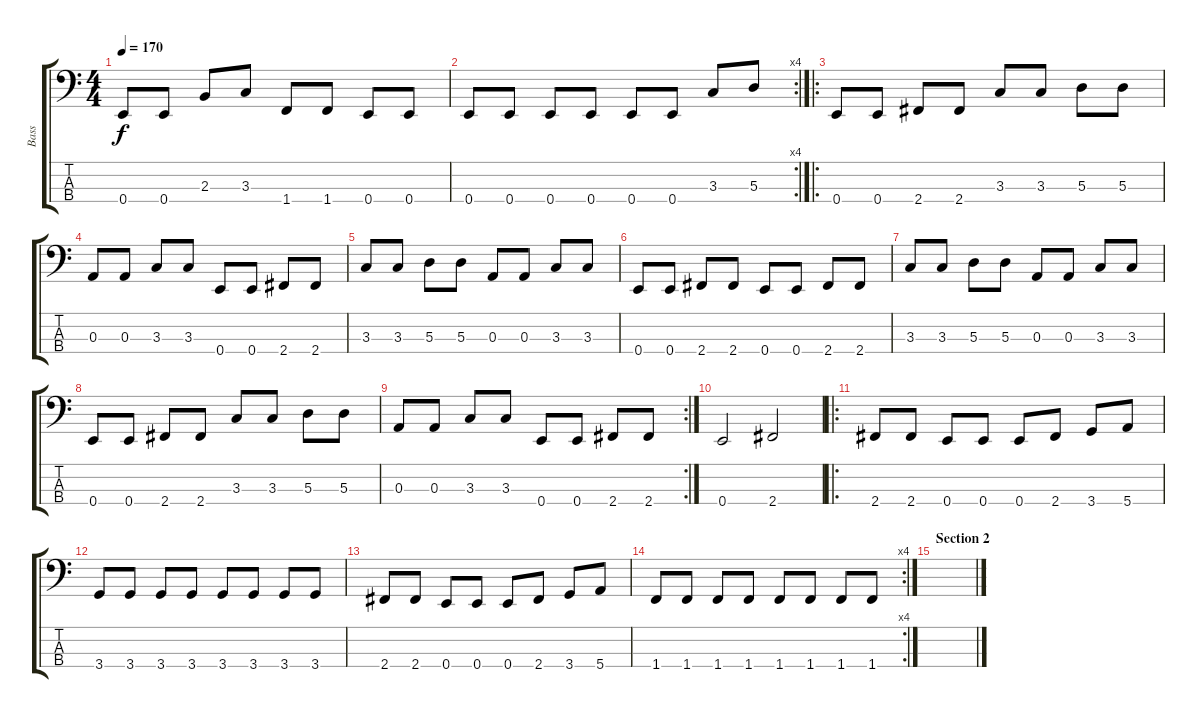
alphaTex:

\track ("Bass" "Bass") {instrument electricbasspick}
\staff {score tabs}
\tuning (G2 D2 A1 E1) {hide}
\ts (4 4)
\tempo 170
\clef f4
\ks c
0.4.8{dy f} 0.4.8 2.3.8 3.3.8 1.4.8 1.4.8 0.4.8 0.4.8 |
\rc 4
0.4.8 0.4.8 0.4.8 0.4.8 0.4.8 0.4.8 3.3.8 5.3.8 |
\ro
0.4.8 0.4.8 2.4.8 2.4.8 3.3.8 3.3.8 5.3.8 5.3.8 |
0.3.8 0.3.8 3.3.8 3.3.8 0.4.8 0.4.8 2.4.8 2.4.8 |
3.3.8 3.3.8 5.3.8 5.3.8 0.3.8 0.3.8 3.3.8 3.3.8 |
0.4.8 0.4.8 2.4.8 2.4.8 0.4.8 0.4.8 2.4.8 2.4.8 |
3.3.8 3.3.8 5.3.8 5.3.8 0.3.8 0.3.8 3.3.8 3.3.8 |
0.4.8 0.4.8 2.4.8 2.4.8 3.3.8 3.3.8 5.3.8 5.3.8 |
\rc 2
0.3.8 0.3.8 3.3.8 3.3.8 0.4.8 0.4.8 2.4.8 2.4.8 |
0.4.2 2.4.2 |
\ro
2.4.8 2.4.8 0.4.8 0.4.8 0.4.8 2.4.8 3.4.8 5.4.8 |
3.4.8 3.4.8 3.4.8 3.4.8 3.4.8 3.4.8 3.4.8 3.4.8 |
2.4.8 2.4.8 0.4.8 0.4.8 0.4.8 2.4.8 3.4.8 5.4.8 |
\rc 4
1.4.8 1.4.8 1.4.8 1.4.8 1.4.8 1.4.8 1.4.8 1.4.8 |
\section ("" "Section 2")
